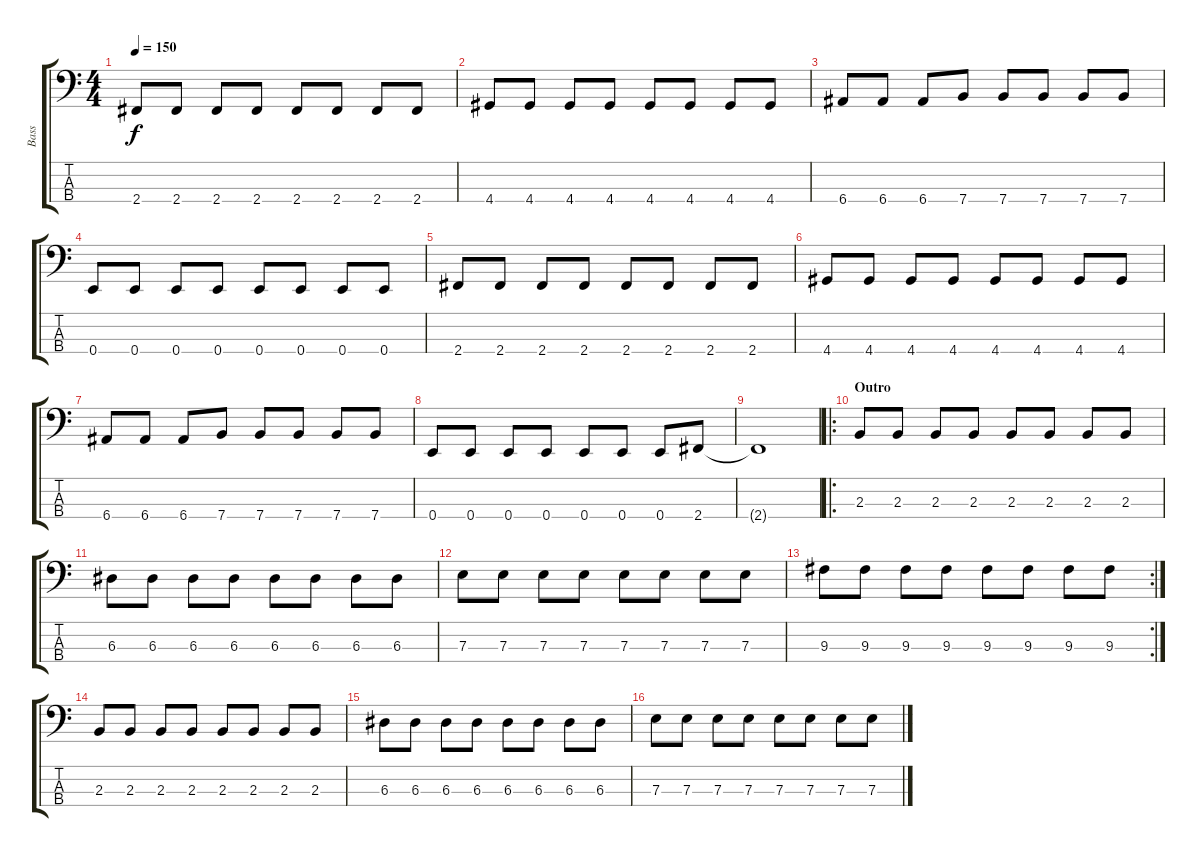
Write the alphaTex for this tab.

\track ("Bass" "Bass") {instrument electricbassfinger}
\staff {score tabs}
\tuning (G2 D2 A1 E1) {hide}
\ts (4 4)
\tempo 150
\clef f4
\ks c
2.4.8{dy f} 2.4.8 2.4.8 2.4.8 2.4.8 2.4.8 2.4.8 2.4.8 |
4.4.8 4.4.8 4.4.8 4.4.8 4.4.8 4.4.8 4.4.8 4.4.8 |
6.4.8 6.4.8 6.4.8 7.4.8 7.4.8 7.4.8 7.4.8 7.4.8 |
0.4.8 0.4.8 0.4.8 0.4.8 0.4.8 0.4.8 0.4.8 0.4.8 |
2.4.8 2.4.8 2.4.8 2.4.8 2.4.8 2.4.8 2.4.8 2.4.8 |
4.4.8 4.4.8 4.4.8 4.4.8 4.4.8 4.4.8 4.4.8 4.4.8 |
6.4.8 6.4.8 6.4.8 7.4.8 7.4.8 7.4.8 7.4.8 7.4.8 |
0.4.8 0.4.8 0.4.8 0.4.8 0.4.8 0.4.8 0.4.8 2.4.8 |
2.4{t}.1 |
\ro
\section ("" "Outro")
2.3.8 2.3.8 2.3.8 2.3.8 2.3.8 2.3.8 2.3.8 2.3.8 |
6.3.8 6.3.8 6.3.8 6.3.8 6.3.8 6.3.8 6.3.8 6.3.8 |
7.3.8 7.3.8 7.3.8 7.3.8 7.3.8 7.3.8 7.3.8 7.3.8 |
\rc 2
9.3.8 9.3.8 9.3.8 9.3.8 9.3.8 9.3.8 9.3.8 9.3.8 |
2.3.8 2.3.8 2.3.8 2.3.8 2.3.8 2.3.8 2.3.8 2.3.8 |
6.3.8 6.3.8 6.3.8 6.3.8 6.3.8 6.3.8 6.3.8 6.3.8 |
7.3.8 7.3.8 7.3.8 7.3.8 7.3.8 7.3.8 7.3.8 7.3.8
